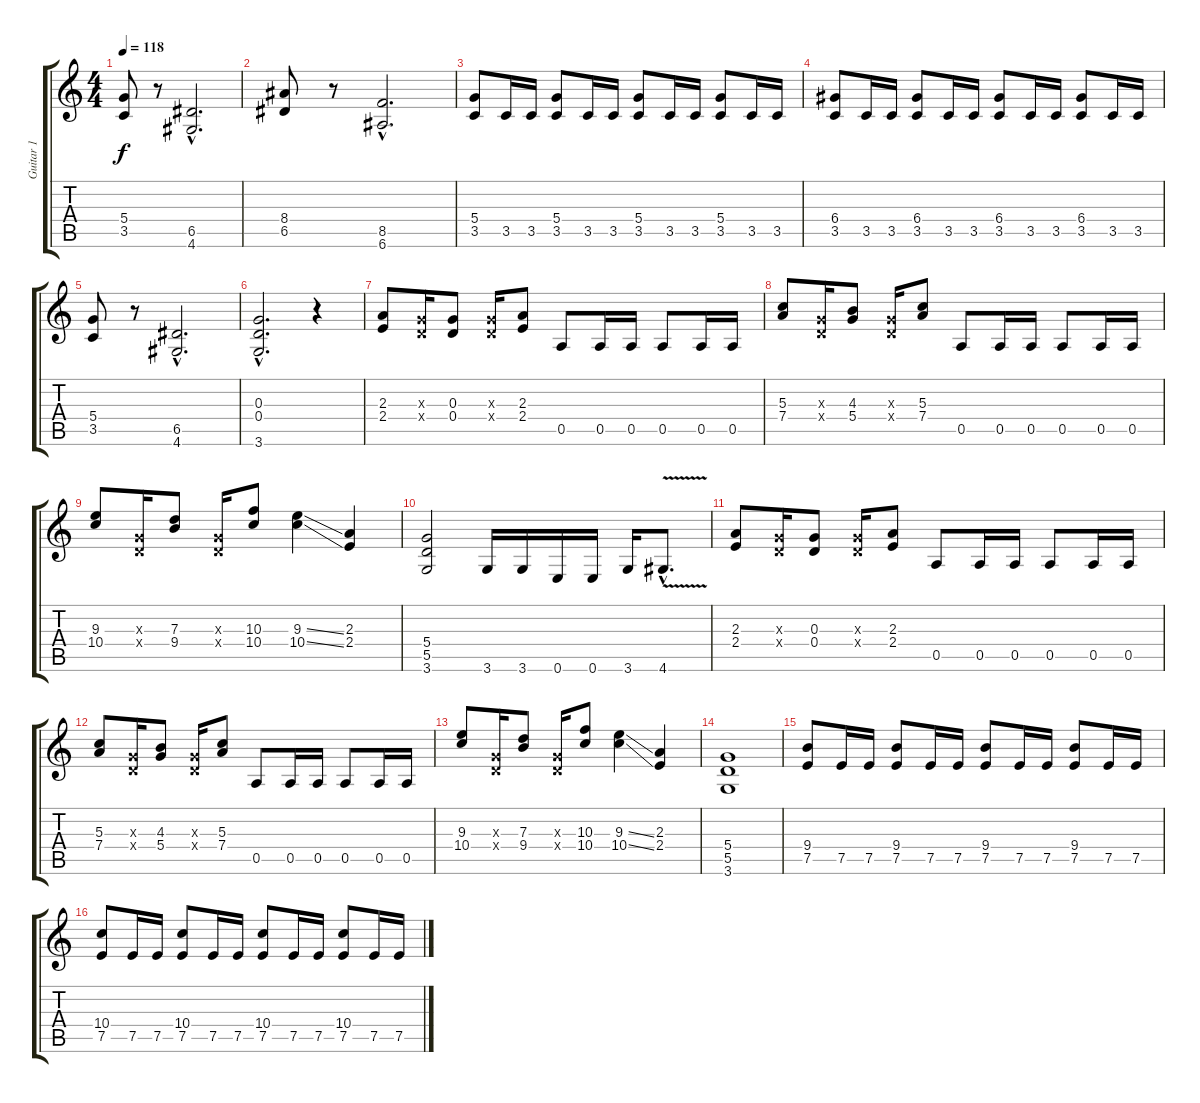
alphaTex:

\track ("Guitar 1" "Guitar 1") {instrument overdrivenguitar}
\staff {score tabs}
\tuning (E4 B3 G3 D3 A2 E2) {hide}
\ts (4 4)
\tempo 118
\clef g2
\ks c
(5.4 3.5).8{dy f} r.8 (6.5{hac} 4.6{hac}).2{d} |
(8.4 6.5).8 r.8 (8.5{hac} 6.6{hac}).2{d} |
(5.4 3.5).8 3.5.16 3.5.16 (5.4 3.5).8 3.5.16 3.5.16 (5.4 3.5).8 3.5.16 3.5.16 (5.4 3.5).8 3.5.16 3.5.16 |
(6.4 3.5).8 3.5.16 3.5.16 (6.4 3.5).8 3.5.16 3.5.16 (6.4 3.5).8 3.5.16 3.5.16 (6.4 3.5).8 3.5.16 3.5.16 |
(5.4 3.5).8 r.8 (6.5{hac} 4.6{hac}).2{d} |
(0.3{hac} 0.4{hac} 3.6{hac}).2{d} r.4 |
(2.3 2.4).8 (0.3{x} 0.4{x}).16 (0.3 0.4).8 (0.3{x} 0.4{x}).16 (2.3 2.4).8 0.5.8 0.5.16 0.5.16 0.5.8 0.5.16 0.5.16 |
(5.3 7.4).8 (0.3{x} 0.4{x}).16 (4.3 5.4).8 (0.3{x} 0.4{x}).16 (5.3 7.4).8 0.5.8 0.5.16 0.5.16 0.5.8 0.5.16 0.5.16 |
(9.3 10.4).8 (0.3{x} 0.4{x}).16 (7.3 9.4).8 (0.3{x} 0.4{x}).16 (10.3 10.4).8 (9.3{ss} 10.4{ss}).4 (2.3 2.4).4 |
(5.4 5.5 3.6).2 3.6.16 3.6.16 0.6.16 0.6.16 3.6.16 4.6{v hac}.8{d} |
(2.3 2.4).8 (0.3{x} 0.4{x}).16 (0.3 0.4).8 (0.3{x} 0.4{x}).16 (2.3 2.4).8 0.5.8 0.5.16 0.5.16 0.5.8 0.5.16 0.5.16 |
(5.3 7.4).8 (0.3{x} 0.4{x}).16 (4.3 5.4).8 (0.3{x} 0.4{x}).16 (5.3 7.4).8 0.5.8 0.5.16 0.5.16 0.5.8 0.5.16 0.5.16 |
(9.3 10.4).8 (0.3{x} 0.4{x}).16 (7.3 9.4).8 (0.3{x} 0.4{x}).16 (10.3 10.4).8 (9.3{ss} 10.4{ss}).4 (2.3 2.4).4 |
(5.4 5.5 3.6).1 |
(9.4 7.5).8 7.5.16 7.5.16 (9.4 7.5).8 7.5.16 7.5.16 (9.4 7.5).8 7.5.16 7.5.16 (9.4 7.5).8 7.5.16 7.5.16 |
(10.4 7.5).8 7.5.16 7.5.16 (10.4 7.5).8 7.5.16 7.5.16 (10.4 7.5).8 7.5.16 7.5.16 (10.4 7.5).8 7.5.16 7.5.16
